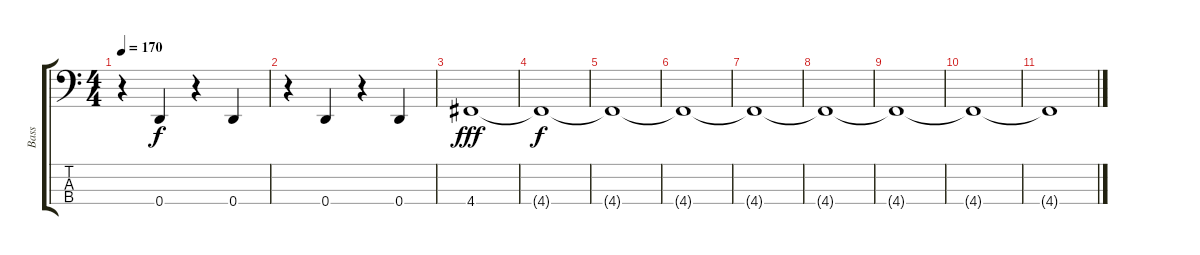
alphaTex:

\track ("Bass" "Bass") {instrument electricbasspick}
\staff {score tabs}
\tuning (G2 D2 A1 D1) {hide}
\ts (4 4)
\tempo 170
\clef f4
\ks c
r.4{dy f} 0.4.4 r.4 0.4.4 |
r.4 0.4.4 r.4 0.4.4 |
4.4.1{dy fff volume 8} |
4.4{t}.1{dy f} |
4.4{t}.1 |
4.4{t}.1 |
4.4{t}.1{volume 0} |
4.4{t}.1 |
4.4{t}.1 |
4.4{t}.1 |
4.4{t}.1
